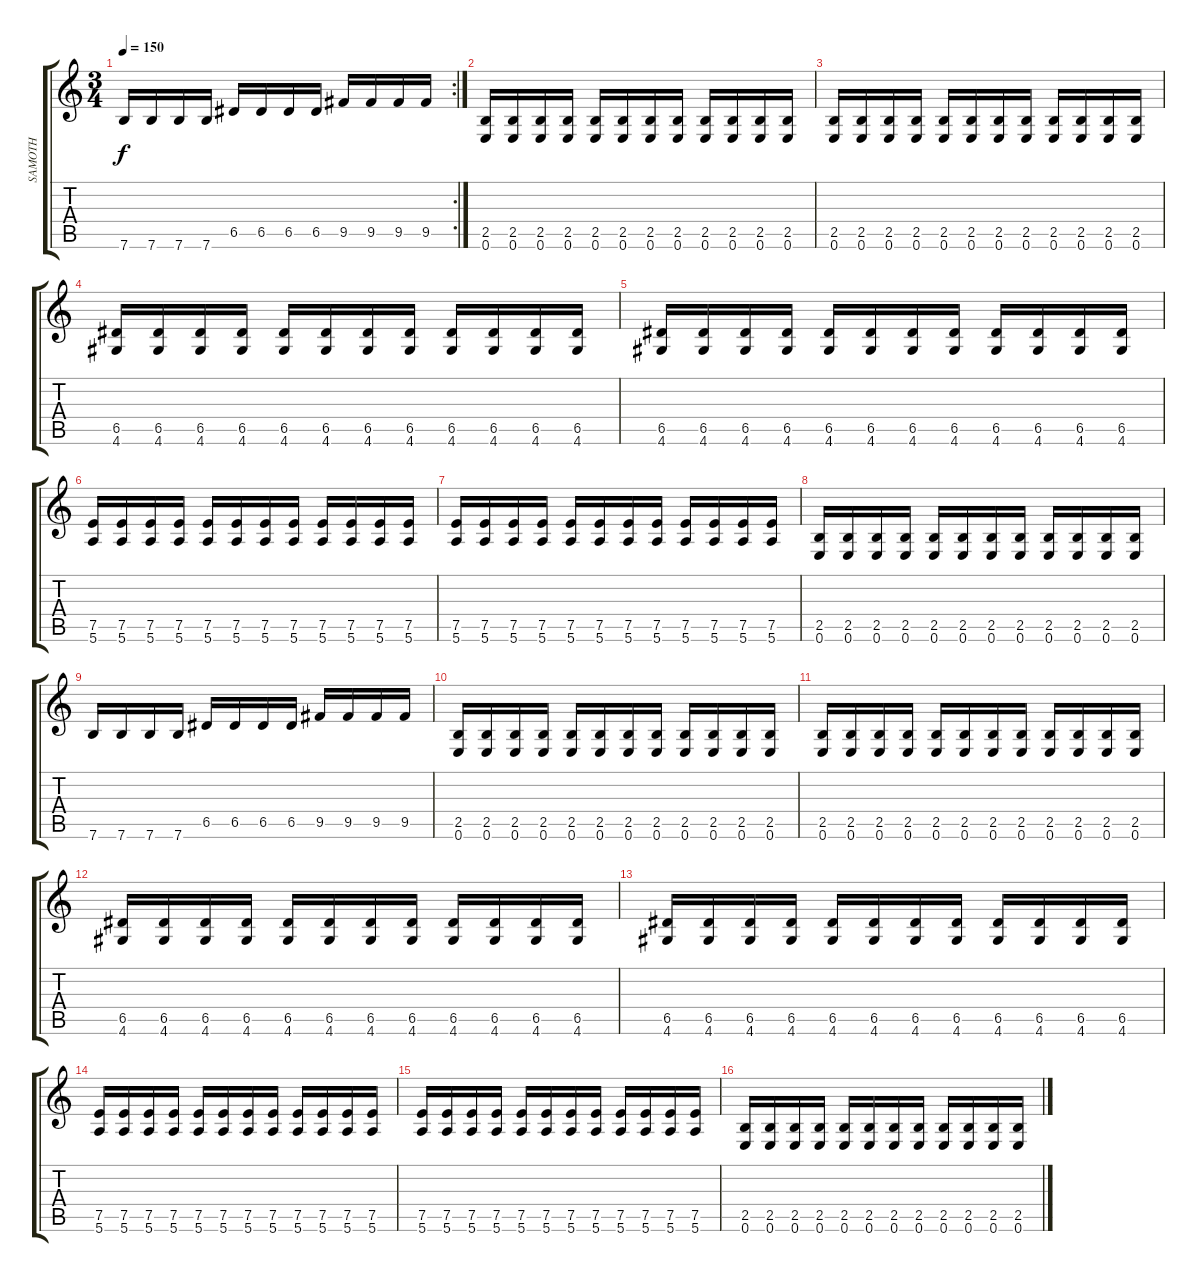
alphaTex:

\track ("SAMOTH" "SAMOTH") {instrument distortionguitar}
\staff {score tabs}
\tuning (E4 B3 G3 D3 A2 E2) {hide}
\rc 2
\ts (3 4)
\tempo 150
\clef g2
\ks c
7.6.16{dy f} 7.6.16 7.6.16 7.6.16 6.5.16 6.5.16 6.5.16 6.5.16 9.5.16 9.5.16 9.5.16 9.5.16 |
(2.5 0.6).16 (2.5 0.6).16 (2.5 0.6).16 (2.5 0.6).16 (2.5 0.6).16 (2.5 0.6).16 (2.5 0.6).16 (2.5 0.6).16 (2.5 0.6).16 (2.5 0.6).16 (2.5 0.6).16 (2.5 0.6).16 |
(2.5 0.6).16 (2.5 0.6).16 (2.5 0.6).16 (2.5 0.6).16 (2.5 0.6).16 (2.5 0.6).16 (2.5 0.6).16 (2.5 0.6).16 (2.5 0.6).16 (2.5 0.6).16 (2.5 0.6).16 (2.5 0.6).16 |
(6.5 4.6).16 (6.5 4.6).16 (6.5 4.6).16 (6.5 4.6).16 (6.5 4.6).16 (6.5 4.6).16 (6.5 4.6).16 (6.5 4.6).16 (6.5 4.6).16 (6.5 4.6).16 (6.5 4.6).16 (6.5 4.6).16 |
(6.5 4.6).16 (6.5 4.6).16 (6.5 4.6).16 (6.5 4.6).16 (6.5 4.6).16 (6.5 4.6).16 (6.5 4.6).16 (6.5 4.6).16 (6.5 4.6).16 (6.5 4.6).16 (6.5 4.6).16 (6.5 4.6).16 |
(7.5 5.6).16 (7.5 5.6).16 (7.5 5.6).16 (7.5 5.6).16 (7.5 5.6).16 (7.5 5.6).16 (7.5 5.6).16 (7.5 5.6).16 (7.5 5.6).16 (7.5 5.6).16 (7.5 5.6).16 (7.5 5.6).16 |
(7.5 5.6).16 (7.5 5.6).16 (7.5 5.6).16 (7.5 5.6).16 (7.5 5.6).16 (7.5 5.6).16 (7.5 5.6).16 (7.5 5.6).16 (7.5 5.6).16 (7.5 5.6).16 (7.5 5.6).16 (7.5 5.6).16 |
(2.5 0.6).16 (2.5 0.6).16 (2.5 0.6).16 (2.5 0.6).16 (2.5 0.6).16 (2.5 0.6).16 (2.5 0.6).16 (2.5 0.6).16 (2.5 0.6).16 (2.5 0.6).16 (2.5 0.6).16 (2.5 0.6).16 |
7.6.16 7.6.16 7.6.16 7.6.16 6.5.16 6.5.16 6.5.16 6.5.16 9.5.16 9.5.16 9.5.16 9.5.16 |
(2.5 0.6).16 (2.5 0.6).16 (2.5 0.6).16 (2.5 0.6).16 (2.5 0.6).16 (2.5 0.6).16 (2.5 0.6).16 (2.5 0.6).16 (2.5 0.6).16 (2.5 0.6).16 (2.5 0.6).16 (2.5 0.6).16 |
(2.5 0.6).16 (2.5 0.6).16 (2.5 0.6).16 (2.5 0.6).16 (2.5 0.6).16 (2.5 0.6).16 (2.5 0.6).16 (2.5 0.6).16 (2.5 0.6).16 (2.5 0.6).16 (2.5 0.6).16 (2.5 0.6).16 |
(6.5 4.6).16 (6.5 4.6).16 (6.5 4.6).16 (6.5 4.6).16 (6.5 4.6).16 (6.5 4.6).16 (6.5 4.6).16 (6.5 4.6).16 (6.5 4.6).16 (6.5 4.6).16 (6.5 4.6).16 (6.5 4.6).16 |
(6.5 4.6).16 (6.5 4.6).16 (6.5 4.6).16 (6.5 4.6).16 (6.5 4.6).16 (6.5 4.6).16 (6.5 4.6).16 (6.5 4.6).16 (6.5 4.6).16 (6.5 4.6).16 (6.5 4.6).16 (6.5 4.6).16 |
(7.5 5.6).16 (7.5 5.6).16 (7.5 5.6).16 (7.5 5.6).16 (7.5 5.6).16 (7.5 5.6).16 (7.5 5.6).16 (7.5 5.6).16 (7.5 5.6).16 (7.5 5.6).16 (7.5 5.6).16 (7.5 5.6).16 |
(7.5 5.6).16 (7.5 5.6).16 (7.5 5.6).16 (7.5 5.6).16 (7.5 5.6).16 (7.5 5.6).16 (7.5 5.6).16 (7.5 5.6).16 (7.5 5.6).16 (7.5 5.6).16 (7.5 5.6).16 (7.5 5.6).16 |
(2.5 0.6).16 (2.5 0.6).16 (2.5 0.6).16 (2.5 0.6).16 (2.5 0.6).16 (2.5 0.6).16 (2.5 0.6).16 (2.5 0.6).16 (2.5 0.6).16 (2.5 0.6).16 (2.5 0.6).16 (2.5 0.6).16
